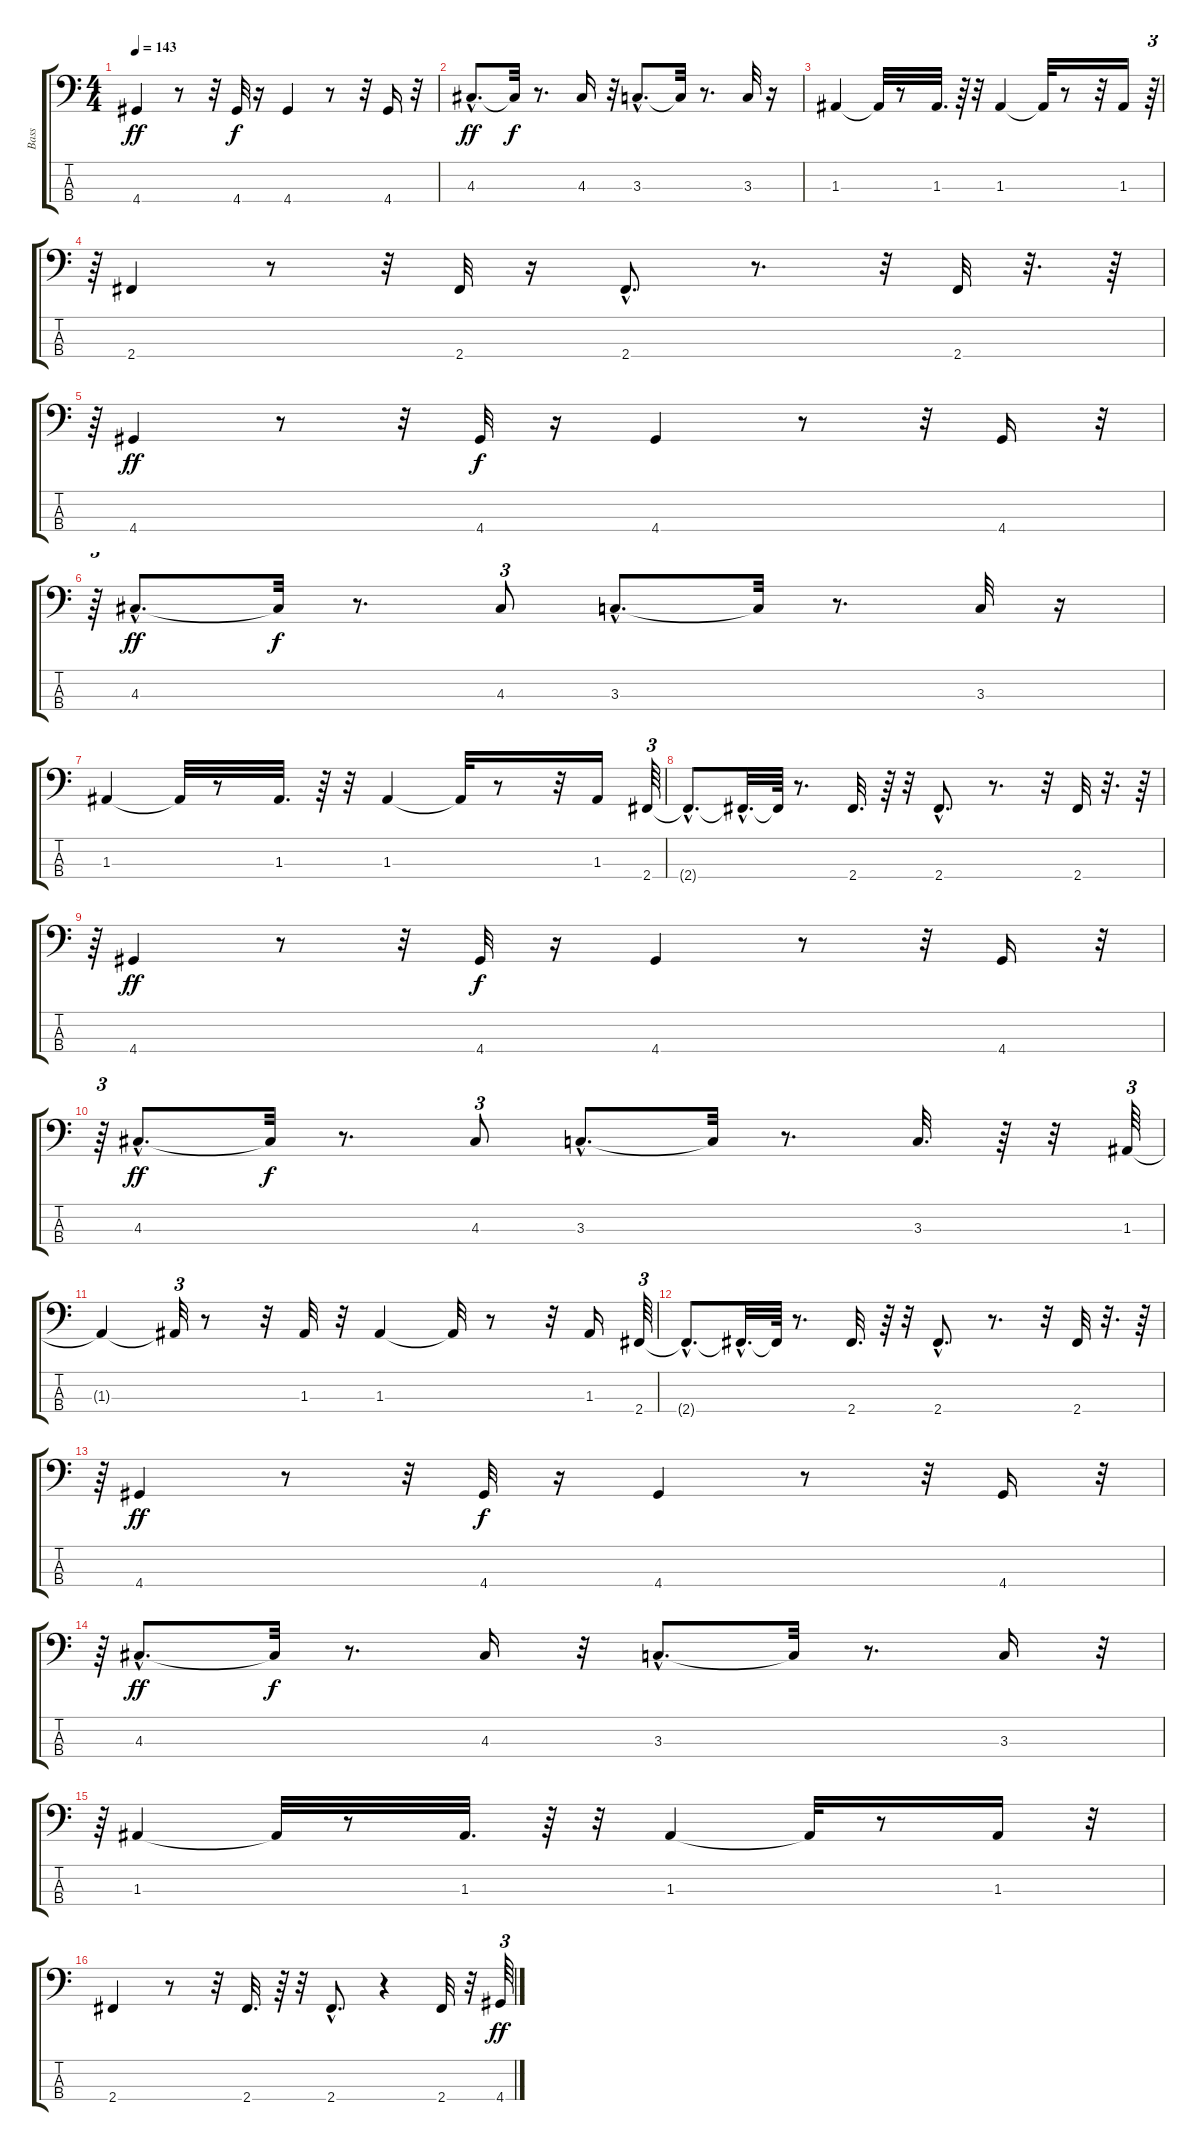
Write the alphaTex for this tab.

\track ("Bass" "Bass") {instrument acousticbass}
\staff {score tabs}
\tuning (G2 D2 A1 E1) {hide}
\ts (4 4)
\tempo 143
\clef f4
\ks c
4.4.4{dy ff} r.8 r.32 4.4.32{dy f} r.16 4.4.4 r.8 r.32 4.4.16 r.32 |
4.3{hac}.8{d dy ff} 4.3{t}.32{dy f} r.8{d} 4.3.16 r.32 3.3{hac}.8{d} 3.3{t}.32 r.8{d} 3.3.32 r.16 |
1.3.4 1.3{t}.32 r.8 1.3.32{d} r.64 r.32 1.3.4 1.3{t}.32 r.8 r.32 1.3.16 r.64{tu (3 2)} |
r.64{tu (3 2)} 2.4.4 r.8 r.32 2.4.32 r.16 2.4{hac}.8{d} r.8{d} r.32 2.4.32 r.32{d} r.64 |
r.64{tu (3 2)} 4.4.4{dy ff} r.8 r.32 4.4.32{dy f} r.16 4.4.4 r.8 r.32 4.4.16 r.32{tu (3 2)} |
r.64{tu (3 2)} 4.3{hac}.8{d dy ff} 4.3{t}.32{dy f} r.8{d} 4.3.8{tu (3 2)} 3.3{hac}.8{d} 3.3{t}.32 r.8{d} 3.3.32 r.16 |
1.3.4 1.3{t}.32 r.8 1.3.32{d} r.64 r.32 1.3.4 1.3{t}.32 r.8 r.32 1.3.16 2.4.64{tu (3 2)} |
2.4{hac t}.8{d} 2.4{hac t}.32{d} 2.4{t}.64 r.8{d} 2.4.32{d} r.64 r.32 2.4{hac}.8{d} r.8{d} r.32 2.4.32 r.32{d} r.64 |
r.64{tu (3 2)} 4.4.4{dy ff} r.8 r.32 4.4.32{dy f} r.16 4.4.4 r.8 r.32 4.4.16 r.32{tu (3 2)} |
r.64{tu (3 2)} 4.3{hac}.8{d dy ff} 4.3{t}.32{dy f} r.8{d} 4.3.8{tu (3 2)} 3.3{hac}.8{d} 3.3{t}.32 r.8{d} 3.3.32{d} r.64 r.32 1.3.64{tu (3 2)} |
1.3{t}.4 1.3{t}.32{tu (3 2)} r.8 r.32 1.3.32 r.32 1.3.4 1.3{t}.32 r.8 r.32 1.3.16 2.4.64{tu (3 2)} |
2.4{hac t}.8{d} 2.4{hac t}.32{d} 2.4{t}.64 r.8{d} 2.4.32{d} r.64 r.32 2.4{hac}.8{d} r.8{d} r.32 2.4.32 r.32{d} r.64 |
r.64{tu (3 2)} 4.4.4{dy ff} r.8 r.32 4.4.32{dy f} r.16 4.4.4 r.8 r.32 4.4.16 r.32{tu (3 2)} |
r.64{tu (3 2)} 4.3{hac}.8{d dy ff} 4.3{t}.32{dy f} r.8{d} 4.3.16 r.32 3.3{hac}.8{d} 3.3{t}.32 r.8{d} 3.3.16 r.32{tu (3 2)} |
r.64{tu (3 2)} 1.3.4 1.3{t}.32 r.8 1.3.32{d} r.64 r.32 1.3.4 1.3{t}.32 r.8 1.3.16 r.32 |
2.4.4 r.8 r.32 2.4.32{d} r.64 r.32 2.4{hac}.8{d} r.4 2.4.32 r.32 4.4.64{tu (3 2) dy ff}
